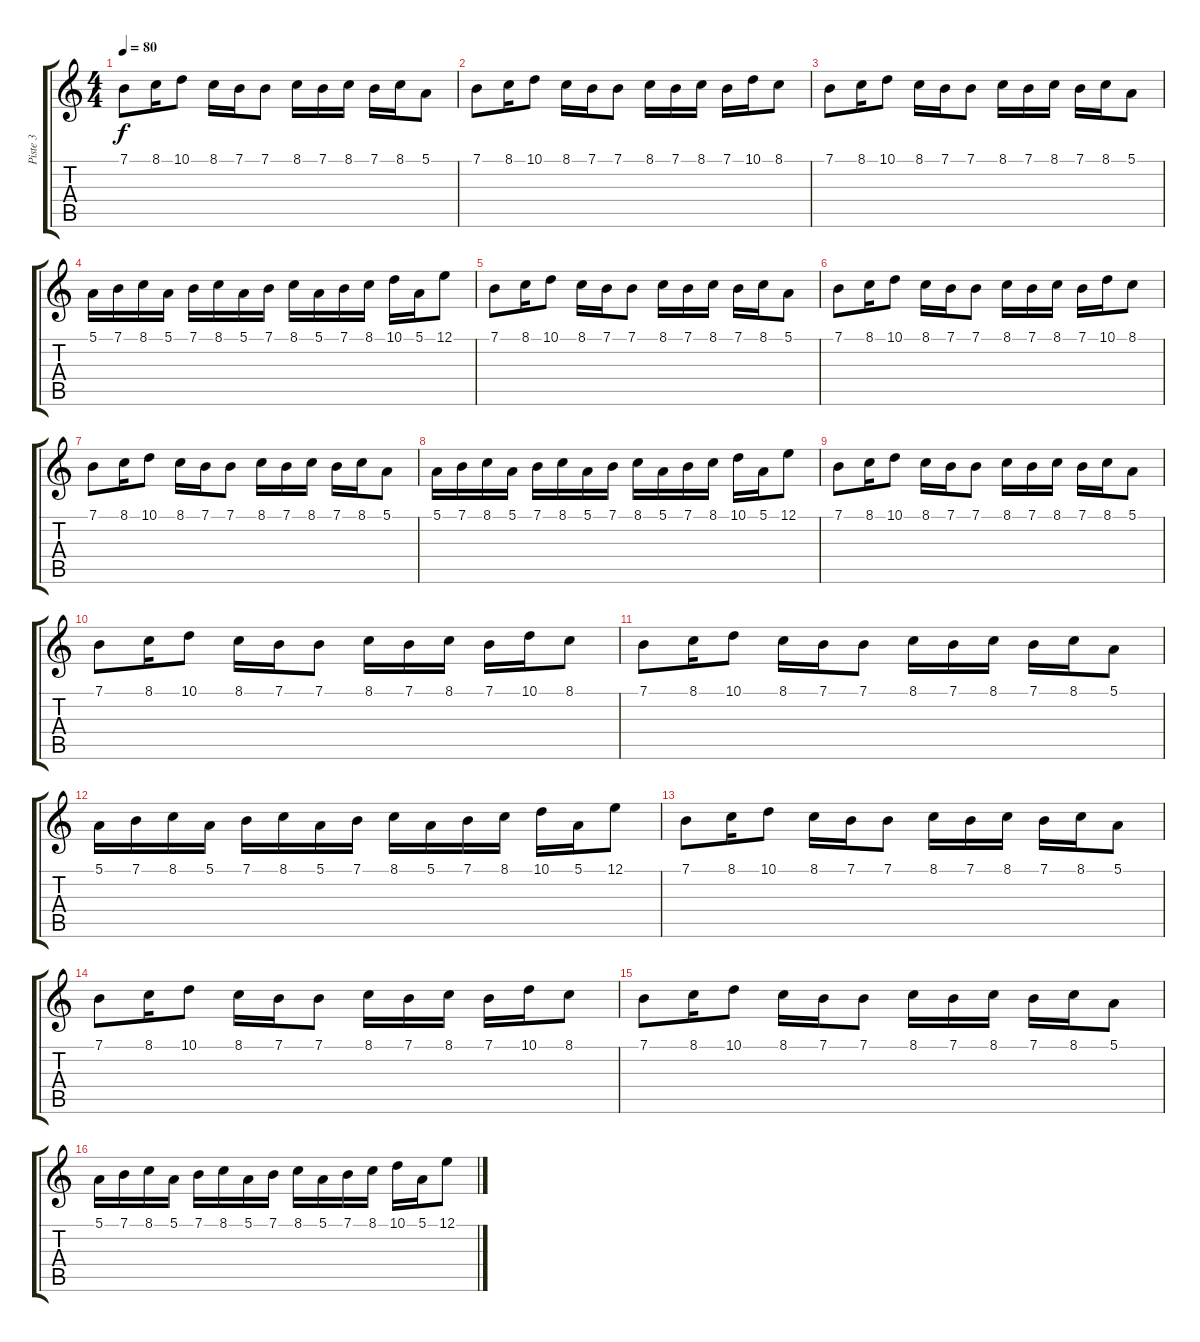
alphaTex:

\track ("Piste 3" "Piste 3") {instrument acousticgrandpiano}
\staff {score tabs}
\tuning (E4 B3 G3 D3 A2 E2) {hide}
\ts (4 4)
\tempo 80
\clef g2
\ks c
7.1.8{dy f} 8.1.16 10.1.8 8.1.16 7.1.16 7.1.8 8.1.16 7.1.16 8.1.16 7.1.16 8.1.16 5.1.8 |
7.1.8 8.1.16 10.1.8 8.1.16 7.1.16 7.1.8 8.1.16 7.1.16 8.1.16 7.1.16 10.1.16 8.1.8 |
7.1.8 8.1.16 10.1.8 8.1.16 7.1.16 7.1.8 8.1.16 7.1.16 8.1.16 7.1.16 8.1.16 5.1.8 |
5.1.16 7.1.16 8.1.16 5.1.16 7.1.16 8.1.16 5.1.16 7.1.16 8.1.16 5.1.16 7.1.16 8.1.16 10.1.16 5.1.16 12.1.8 |
7.1.8 8.1.16 10.1.8 8.1.16 7.1.16 7.1.8 8.1.16 7.1.16 8.1.16 7.1.16 8.1.16 5.1.8 |
7.1.8 8.1.16 10.1.8 8.1.16 7.1.16 7.1.8 8.1.16 7.1.16 8.1.16 7.1.16 10.1.16 8.1.8 |
7.1.8 8.1.16 10.1.8 8.1.16 7.1.16 7.1.8 8.1.16 7.1.16 8.1.16 7.1.16 8.1.16 5.1.8 |
5.1.16 7.1.16 8.1.16 5.1.16 7.1.16 8.1.16 5.1.16 7.1.16 8.1.16 5.1.16 7.1.16 8.1.16 10.1.16 5.1.16 12.1.8 |
7.1.8 8.1.16 10.1.8 8.1.16 7.1.16 7.1.8 8.1.16 7.1.16 8.1.16 7.1.16 8.1.16 5.1.8 |
7.1.8 8.1.16 10.1.8 8.1.16 7.1.16 7.1.8 8.1.16 7.1.16 8.1.16 7.1.16 10.1.16 8.1.8 |
7.1.8 8.1.16 10.1.8 8.1.16 7.1.16 7.1.8 8.1.16 7.1.16 8.1.16 7.1.16 8.1.16 5.1.8 |
5.1.16 7.1.16 8.1.16 5.1.16 7.1.16 8.1.16 5.1.16 7.1.16 8.1.16 5.1.16 7.1.16 8.1.16 10.1.16 5.1.16 12.1.8 |
7.1.8 8.1.16 10.1.8 8.1.16 7.1.16 7.1.8 8.1.16 7.1.16 8.1.16 7.1.16 8.1.16 5.1.8 |
7.1.8 8.1.16 10.1.8 8.1.16 7.1.16 7.1.8 8.1.16 7.1.16 8.1.16 7.1.16 10.1.16 8.1.8 |
7.1.8 8.1.16 10.1.8 8.1.16 7.1.16 7.1.8 8.1.16 7.1.16 8.1.16 7.1.16 8.1.16 5.1.8 |
5.1.16 7.1.16 8.1.16 5.1.16 7.1.16 8.1.16 5.1.16 7.1.16 8.1.16 5.1.16 7.1.16 8.1.16 10.1.16 5.1.16 12.1.8
